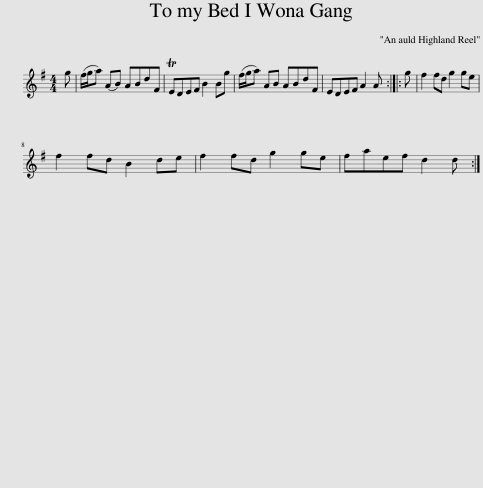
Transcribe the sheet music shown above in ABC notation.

X:1
L:1/8
M:4/4
I:linebreak $
K:G
V:1 treble
V:1
 g | (f/g/a) (AB) ABdF | TEDEF B2 Bg | (f/g/a) AB ABdF | EDEF A2 A :: %5
 g | f2 fd g2 ge |$ f2 fd B2 de | f2 fd g2 ge | faef d2 d :| %10
